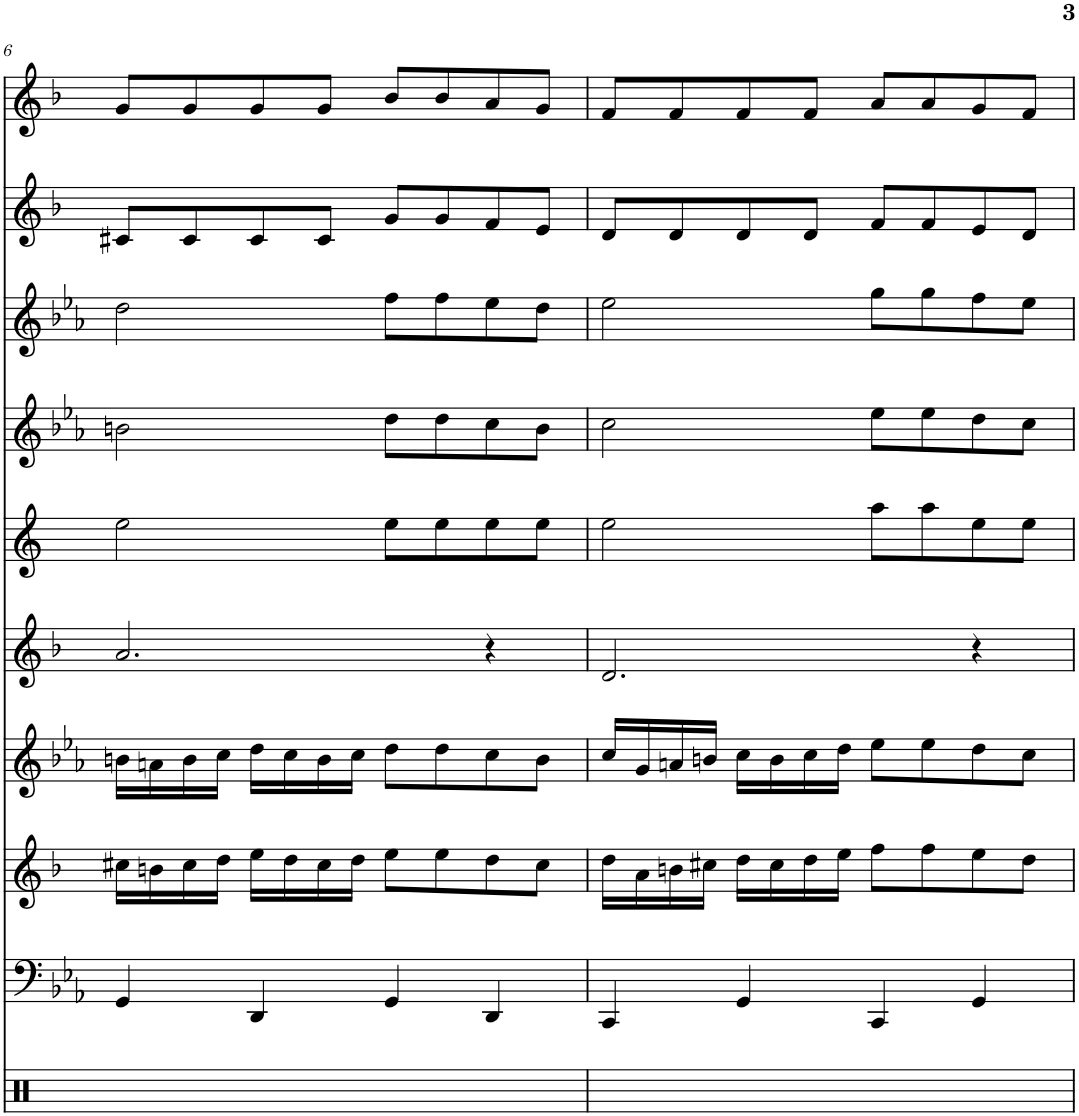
**kern	**kern	**kern	**kern	**kern	**kern	**kern	**kern	**kern	**kern
*part10	*part9	*part8	*part7	*part6	*part5	*part4	*part3	*part2	*part1
*staff10	*staff9	*staff8	*staff7	*staff6	*staff5	*staff4	*staff3	*staff2	*staff1
*I"Voice	*I"Voice	*I"Voice	*I"Voice	*I"Voice	*I"Voice	*I"Voice	*I"Voice	*I"Voice	*I"Voice
*I'V	*I'V	*I'V	*I'V	*I'V	*I'V	*I'V	*I'V	*I'V	*I'V
!!LO:PB:g=z
*clefX	*clefF4	*clefG2	*clefG2	*clefG2	*clefG2	*clefG2	*clefG2	*clefG2	*clefG2
*k[]	*k[b-e-a-]	*k[b-]	*k[b-e-a-]	*k[b-]	*k[]	*k[b-e-a-]	*k[b-e-a-]	*k[b-]	*k[b-]
*M4/4	*M4/4	*M4/4	*M4/4	*M4/4	*M4/4	*M4/4	*M4/4	*M4/4	*M4/4
=6	=6	=6	=6	=6	=6	=6	=6	=6	=6
1ryy	4GG/	16cc#X\LL	16bn\LL	2.a/	2ee\	2bn\	2dd\	8c#X/L	8g/L
.	.	16bn\	16an\	.	.	.	.	.	.
.	.	16cc#\	16b\	.	.	.	.	8c#/	8g/
.	.	16dd\JJ	16cc\JJ	.	.	.	.	.	.
.	4DD/	16ee\LL	16dd\LL	.	.	.	.	8c#/	8g/
.	.	16dd\	16cc\	.	.	.	.	.	.
.	.	16cc#\	16b\	.	.	.	.	8c#/J	8g/J
.	.	16dd\JJ	16cc\JJ	.	.	.	.	.	.
.	4GG/	8ee\L	8dd\L	.	8ee\L	8dd\L	8ff\L	8g/L	8b-/L
.	.	8ee\	8dd\	.	8ee\	8dd\	8ff\	8g/	8b-/
.	4DD/	8dd\	8cc\	4r	8ee\	8cc\	8ee-\	8f/	8a/
.	.	8cc#\J	8b\J	.	8ee\J	8b\J	8dd\J	8e/J	8g/J
=7	=7	=7	=7	=7	=7	=7	=7	=7	=7
1ryy	4CC/	16dd\LL	16cc/LL	2.d/	2ee\	2cc\	2ee-\	8d/L	8f/L
.	.	16a\	16g/	.	.	.	.	.	.
.	.	16bn\	16an/	.	.	.	.	8d/	8f/
.	.	16cc#X\JJ	16bn/JJ	.	.	.	.	.	.
.	4GG/	16dd\LL	16cc\LL	.	.	.	.	8d/	8f/
.	.	16cc#\	16b\	.	.	.	.	.	.
.	.	16dd\	16cc\	.	.	.	.	8d/J	8f/J
.	.	16ee\JJ	16dd\JJ	.	.	.	.	.	.
.	4CC/	8ff\L	8ee-\L	.	8aa\L	8ee-\L	8gg\L	8f/L	8a/L
.	.	8ff\	8ee-\	.	8aa\	8ee-\	8gg\	8f/	8a/
.	4GG/	8ee\	8dd\	4r	8ee\	8dd\	8ff\	8e/	8g/
.	.	8dd\J	8cc\J	.	8ee\J	8cc\J	8ee-\J	8d/J	8f/J
=	=	=	=	=	=	=	=	=	=
*-	*-	*-	*-	*-	*-	*-	*-	*-	*-
